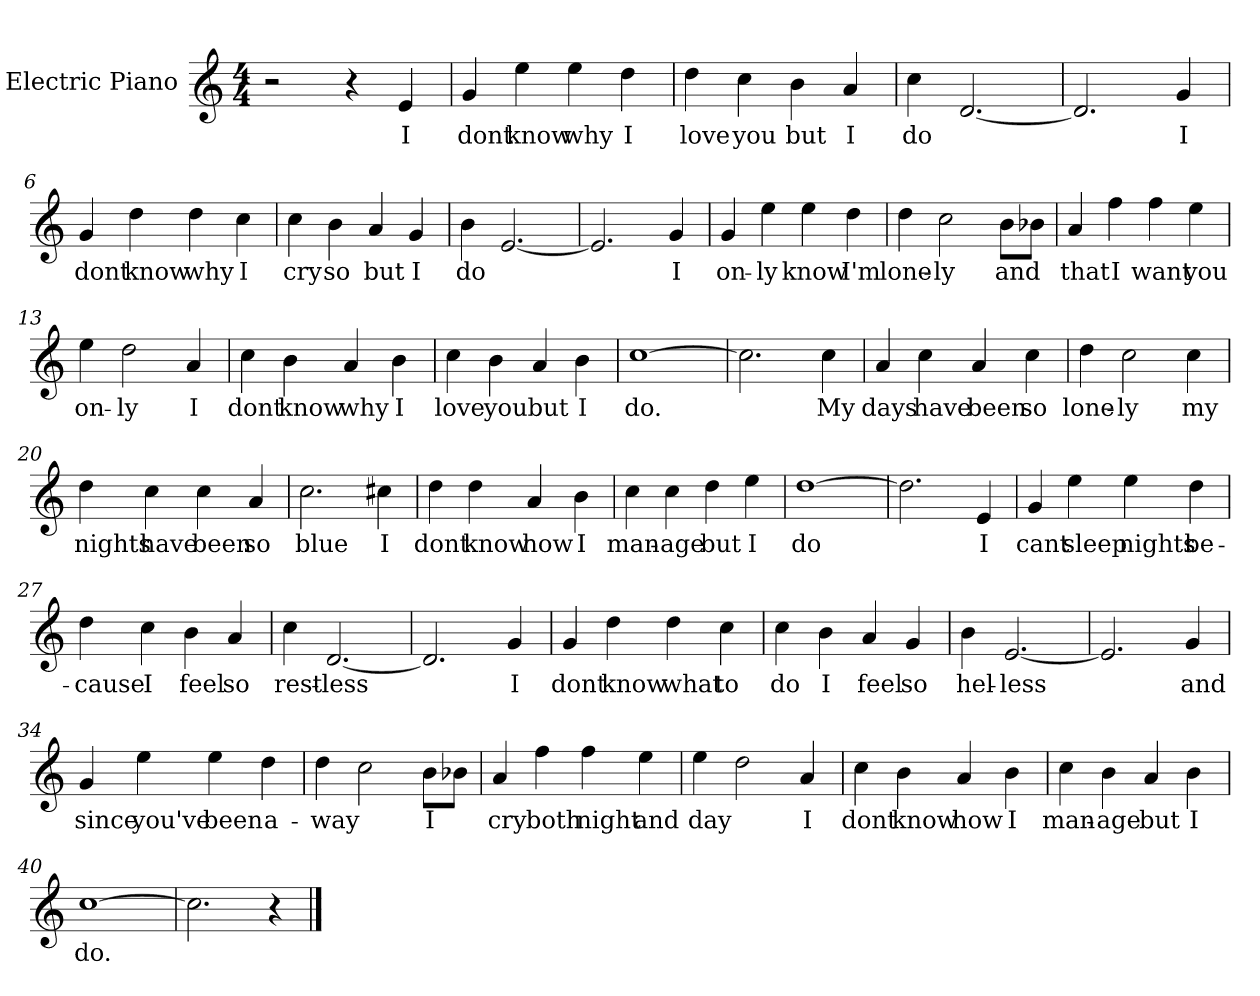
**kern	**text
*part1	*part1
*staff1	*staff1
*I"Electric Piano	*
*I'E.Pno	*
*clefG2	*
*k[]	*
*C:	*
*M4/4	*
=1	=1
2r	.
4r	.
4e/	I
=2	=2
4g/	dont
4ee\	know
4ee\	why
4dd\	I
=3	=3
4dd\	love
4cc\	you
4b\	but
4a/	I
=4	=4
4cc\	do
[2.d/	.
=5	=5
2.d/]	.
4g/	I
!!LO:LB:g=z
=6	=6
4g/	dont
4dd\	know
4dd\	why
4cc\	I
=7	=7
4cc\	cry
4b\	so
4a/	but
4g/	I
=8	=8
4b\	do
[2.e/	.
=9	=9
2.e/]	.
4g/	I
=10	=10
4g/	on-
4ee\	-ly
4ee\	know
4dd\	I'm
=11	=11
4dd\	lone-
2cc\	-ly
8b\L	and
8b-X\J	.
!!LO:LB:g=z
=12	=12
4a/	that
4ff\	I
4ff\	want
4ee\	you
=13	=13
4ee\	on-
2dd\	-ly
4a/	I
=14	=14
4cc\	dont
4b\	know
4a/	why
4b\	I
=15	=15
4cc\	love
4b\	you
4a/	but
4b\	I
=16	=16
[1cc	do.
=17	=17
2.cc\]	.
4cc\	My
!!LO:LB:g=z
=18	=18
4a/	days
4cc\	have
4a/	been
4cc\	so
=19	=19
4dd\	lone-
2cc\	-ly
4cc\	my
=20	=20
4dd\	nights
4cc\	have
4cc\	been
4a/	so
=21	=21
2.cc\	blue
4cc#X\	I
!!LO:LB:g=z
=22	=22
4dd\	dont
4dd\	know
4a/	how
4b\	I
=23	=23
4cc\	man-
4cc\	-age
4dd\	but
4ee\	I
=24	=24
[1dd	do
=25	=25
2.dd\]	.
4e/	I
=26	=26
4g/	cant
4ee\	sleep
4ee\	nights
4dd\	be-
!!LO:LB:g=z
=27	=27
4dd\	-cause
4cc\	I
4b\	feel
4a/	so
=28	=28
4cc\	rest-
[2.d/	-less
=29	=29
2.d/]	.
4g/	I
=30	=30
4g/	dont
4dd\	know
4dd\	what
4cc\	to
=31	=31
4cc\	do
4b\	I
4a/	feel
4g/	so
=32	=32
4b\	hel-
[2.e/	-less
!!LO:LB:g=z
=33	=33
2.e/]	.
4g/	and
=34	=34
4g/	since
4ee\	you've
4ee\	been
4dd\	a-
=35	=35
4dd\	way
2cc\	.
8b\L	I
8b-X\J	.
=36	=36
4a/	cry
4ff\	both
4ff\	night
4ee\	and
=37	=37
4ee\	day
2dd\	.
4a/	I
!!LO:LB:g=z
=38	=38
4cc\	dont
4b\	know
4a/	how
4b\	I
=39	=39
4cc\	man-
4b\	-age
4a/	but
4b\	I
=40	=40
[1cc	do.
=41	=41
2.cc\]	.
4r	.
==	==
*-	*-
